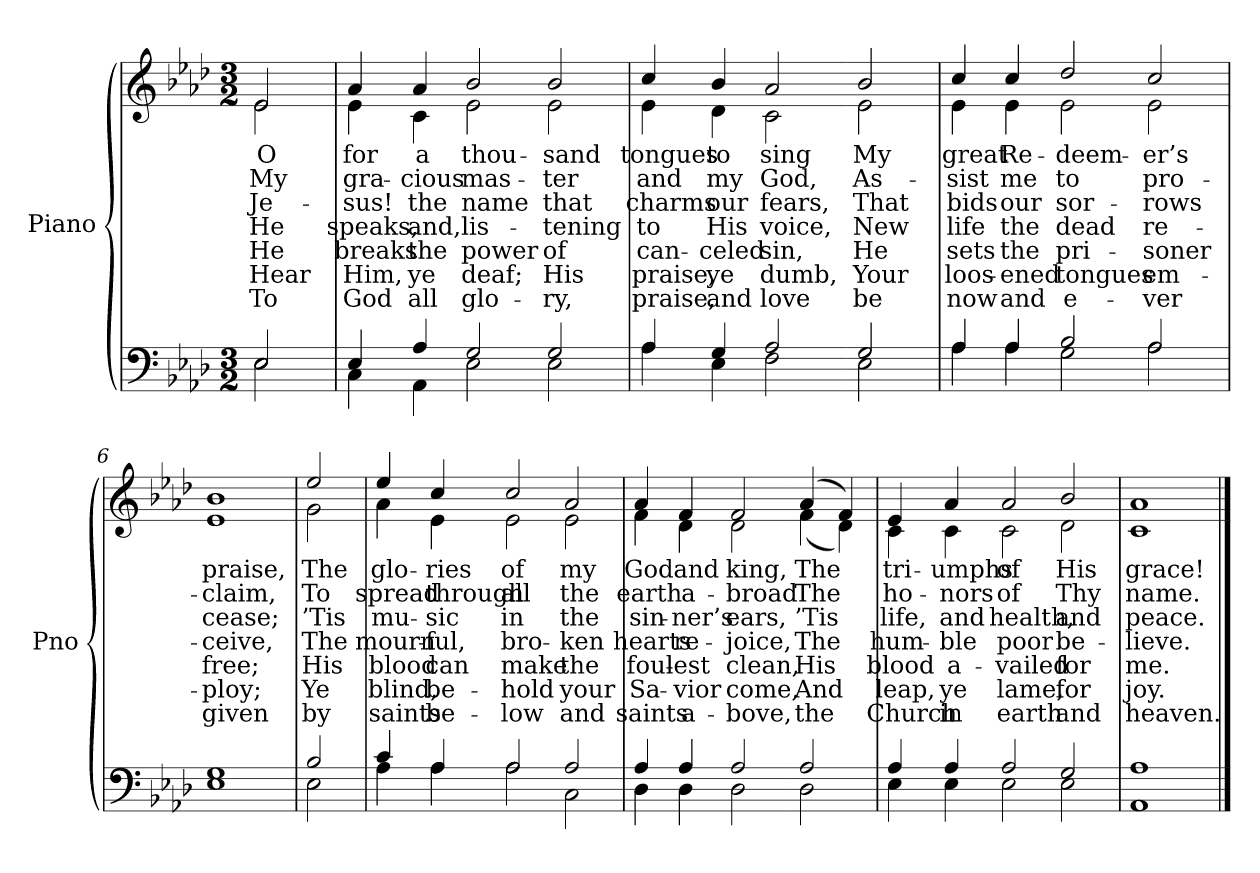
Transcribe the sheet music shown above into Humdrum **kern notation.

**kern	**kern	**text	**text	**text	**text	**text	**text	**text
*part2	*part1	*part1	*part1	*part1	*part1	*part1	*part1	*part1
*staff2	*staff1	*staff1	*staff1	*staff1	*staff1	*staff1	*staff1	*staff1
*I"Piano	*I"Piano	*	*	*	*	*	*	*
*I'Pno	*I'Pno	*	*	*	*	*	*	*
*clefF4	*clefG2	*	*	*	*	*	*	*
*k[b-e-a-d-]	*k[b-e-a-d-]	*	*	*	*	*	*	*
*M3/2	*M3/2	*	*	*	*	*	*	*
=1	=1	=1	=1	=1	=1	=1	=1	=1
*^	*	*	*	*	*	*	*	*
!	!	!LO:TX:b:i:t=Verse	!	!	!	!	!	!	!
!	!	!	!LO:LY:b	!LO:LY:b	!LO:LY:b	!LO:LY:b	!LO:LY:b	!LO:LY:b	!LO:LY:b
*	*	*^	*	*	*	*	*	*	*
2E-/	2E-\	2e-/	2e-\	O	My	Je-	He	He	Hear	To
=2	=2	=2	=2	=2	=2	=2	=2	=2	=2	=2
!	!	!	!	!LO:LY:b	!LO:LY:b	!LO:LY:b	!LO:LY:b	!LO:LY:b	!LO:LY:b	!LO:LY:b
4E-/	4C\	4a-/	4e-\	for	gra-	-sus!	speaks,	breaks	Him,	God
!	!	!	!	!LO:LY:b	!LO:LY:b	!LO:LY:b	!LO:LY:b	!LO:LY:b	!LO:LY:b	!LO:LY:b
4A-/	4AA-\	4a-/	4c\	a	-cious	the	and,	the	ye	all
!	!	!	!	!LO:LY:b	!LO:LY:b	!LO:LY:b	!LO:LY:b	!LO:LY:b	!LO:LY:b	!LO:LY:b
2G/	2E-\	2b-/	2e-\	thou-	mas-	name	lis-	power	deaf;	glo-
!	!	!	!	!LO:LY:b	!LO:LY:b	!LO:LY:b	!LO:LY:b	!LO:LY:b	!LO:LY:b	!LO:LY:b
2G/	2E-\	2b-/	2e-\	-sand	-ter	that	-tening	of	His	-ry,
=3	=3	=3	=3	=3	=3	=3	=3	=3	=3	=3
!	!	!	!	!LO:LY:b	!LO:LY:b	!LO:LY:b	!LO:LY:b	!LO:LY:b	!LO:LY:b	!LO:LY:b
4A-/	4A-\	4cc/	4e-\	tongues	and	charms	to	can-	praise,	praise,
!	!	!	!	!LO:LY:b	!LO:LY:b	!LO:LY:b	!LO:LY:b	!LO:LY:b	!LO:LY:b	!LO:LY:b
4G/	4E-\	4b-/	4d-\	to	my	our	His	-celed	ye	and
!	!	!	!	!LO:LY:b	!LO:LY:b	!LO:LY:b	!LO:LY:b	!LO:LY:b	!LO:LY:b	!LO:LY:b
2A-/	2F\	2a-/	2c\	sing	God,	fears,	voice,	sin,	dumb,	love
!!LO:LB:g=z	!!
=4-	=4-	=4-	=4-	=4-	=4-	=4-	=4-	=4-	=4-	=4-
!	!	!	!	!LO:LY:b	!LO:LY:b	!LO:LY:b	!LO:LY:b	!LO:LY:b	!LO:LY:b	!LO:LY:b
2G/	2E-\	2b-/	2e-\	My	As-	That	New	He	Your	be
=5	=5	=5	=5	=5	=5	=5	=5	=5	=5	=5
!	!	!	!	!LO:LY:b	!LO:LY:b	!LO:LY:b	!LO:LY:b	!LO:LY:b	!LO:LY:b	!LO:LY:b
4A-/	4A-\	4cc/	4e-\	great	-sist	bids	life	sets	loos-	now
!	!	!	!	!LO:LY:b	!LO:LY:b	!LO:LY:b	!LO:LY:b	!LO:LY:b	!LO:LY:b	!LO:LY:b
4A-/	4A-\	4cc/	4e-\	Re-	me	our	the	the	-ened	and
!	!	!	!	!LO:LY:b	!LO:LY:b	!LO:LY:b	!LO:LY:b	!LO:LY:b	!LO:LY:b	!LO:LY:b
2B-/	2G\	2dd-/	2e-\	-deem-	to	sor-	dead	pri-	tongues	e-
!	!	!	!	!LO:LY:b	!LO:LY:b	!LO:LY:b	!LO:LY:b	!LO:LY:b	!LO:LY:b	!LO:LY:b
2A-/	2A-\	2cc/	2e-\	-er’s	pro-	-rows	re-	-soner	em-	-ver
=6	=6	=6	=6	=6	=6	=6	=6	=6	=6	=6
!	!	!	!	!LO:LY:b	!LO:LY:b	!LO:LY:b	!LO:LY:b	!LO:LY:b	!LO:LY:b	!LO:LY:b
1G	1E-	1b-	1e-	praise,	-claim,	cease;	-ceive,	free;	-ploy;	given
!!LO:LB:g=z	!!
=7	=7	=7	=7	=7	=7	=7	=7	=7	=7	=7
!	!	!	!	!LO:LY:b	!LO:LY:b	!LO:LY:b	!LO:LY:b	!LO:LY:b	!LO:LY:b	!LO:LY:b
2B-/	2E-\	2ee-/	2g\	The	To	’Tis	The	His	Ye	by
=8	=8	=8	=8	=8	=8	=8	=8	=8	=8	=8
!	!	!	!	!LO:LY:b	!LO:LY:b	!LO:LY:b	!LO:LY:b	!LO:LY:b	!LO:LY:b	!LO:LY:b
4c/	4A-\	4ee-/	4a-\	glo-	spread	mu-	mourn-	blood	blind,	saints
!	!	!	!	!LO:LY:b	!LO:LY:b	!LO:LY:b	!LO:LY:b	!LO:LY:b	!LO:LY:b	!LO:LY:b
4A-/	4A-\	4cc/	4e-\	-ries	through	-sic	-ful,	can	be-	be-
!	!	!	!	!LO:LY:b	!LO:LY:b	!LO:LY:b	!LO:LY:b	!LO:LY:b	!LO:LY:b	!LO:LY:b
2A-/	2A-\	2cc/	2e-\	of	all	in	bro-	make	-hold	-low
!	!	!	!	!LO:LY:b	!LO:LY:b	!LO:LY:b	!LO:LY:b	!LO:LY:b	!LO:LY:b	!LO:LY:b
2A-/	2C\	2a-/	2e-\	my	the	the	-ken	the	your	and
=9	=9	=9	=9	=9	=9	=9	=9	=9	=9	=9
!	!	!	!	!LO:LY:b	!LO:LY:b	!LO:LY:b	!LO:LY:b	!LO:LY:b	!LO:LY:b	!LO:LY:b
4A-/	4D-\	4a-/	4f\	God	earth	sin-	hearts	foul-	Sa-	saints
!	!	!	!	!LO:LY:b	!LO:LY:b	!LO:LY:b	!LO:LY:b	!LO:LY:b	!LO:LY:b	!LO:LY:b
4A-/	4D-\	4f/	4d-\	and	a-	-ner’s	re-	-est	-vior	a-
!	!	!	!	!LO:LY:b	!LO:LY:b	!LO:LY:b	!LO:LY:b	!LO:LY:b	!LO:LY:b	!LO:LY:b
2A-/	2D-\	2f/	2d-\	king,	-broad	ears,	-joice,	clean,	come,	-bove,
!!LO:LB:g=z	!!
=10-	=10-	=10-	=10-	=10-	=10-	=10-	=10-	=10-	=10-	=10-
!	!	!	!	!LO:LY:b	!LO:LY:b	!LO:LY:b	!LO:LY:b	!LO:LY:b	!LO:LY:b	!LO:LY:b
2A-/	2D-\	(>4a-/	(<4f\	The	The	’Tis	The	His	And	the
.	.	4f/)	4d-\)	.	.	.	.	.	.	.
=11	=11	=11	=11	=11	=11	=11	=11	=11	=11	=11
!	!	!	!	!LO:LY:b	!LO:LY:b	!LO:LY:b	!LO:LY:b	!LO:LY:b	!LO:LY:b	!LO:LY:b
4A-/	4E-\	4e-/	4c\	tri-	ho-	life,	hum-	blood	leap,	Church
!	!	!	!	!LO:LY:b	!LO:LY:b	!LO:LY:b	!LO:LY:b	!LO:LY:b	!LO:LY:b	!LO:LY:b
4A-/	4E-\	4a-/	4c\	-umphs	-nors	and	-ble	a-	ye	in
!	!	!	!	!LO:LY:b	!LO:LY:b	!LO:LY:b	!LO:LY:b	!LO:LY:b	!LO:LY:b	!LO:LY:b
2A-/	2E-\	2a-/	2c\	of	of	health,	poor	-vailed	lame,	earth
!	!	!	!	!LO:LY:b	!LO:LY:b	!LO:LY:b	!LO:LY:b	!LO:LY:b	!LO:LY:b	!LO:LY:b
2G/	2E-\	2b-/	2d-\	His	Thy	and	be-	for	for	and
=12	=12	=12	=12	=12	=12	=12	=12	=12	=12	=12
!	!	!	!	!LO:LY:b	!LO:LY:b	!LO:LY:b	!LO:LY:b	!LO:LY:b	!LO:LY:b	!LO:LY:b
1A-	1AA-	1a-	1c	grace!	name.	peace.	-lieve.	me.	joy.	heaven.
*v	*v	*	*	*	*	*	*	*	*	*
*	*v	*v	*	*	*	*	*	*	*
==	==	==	==	==	==	==	==	==
*-	*-	*-	*-	*-	*-	*-	*-	*-
